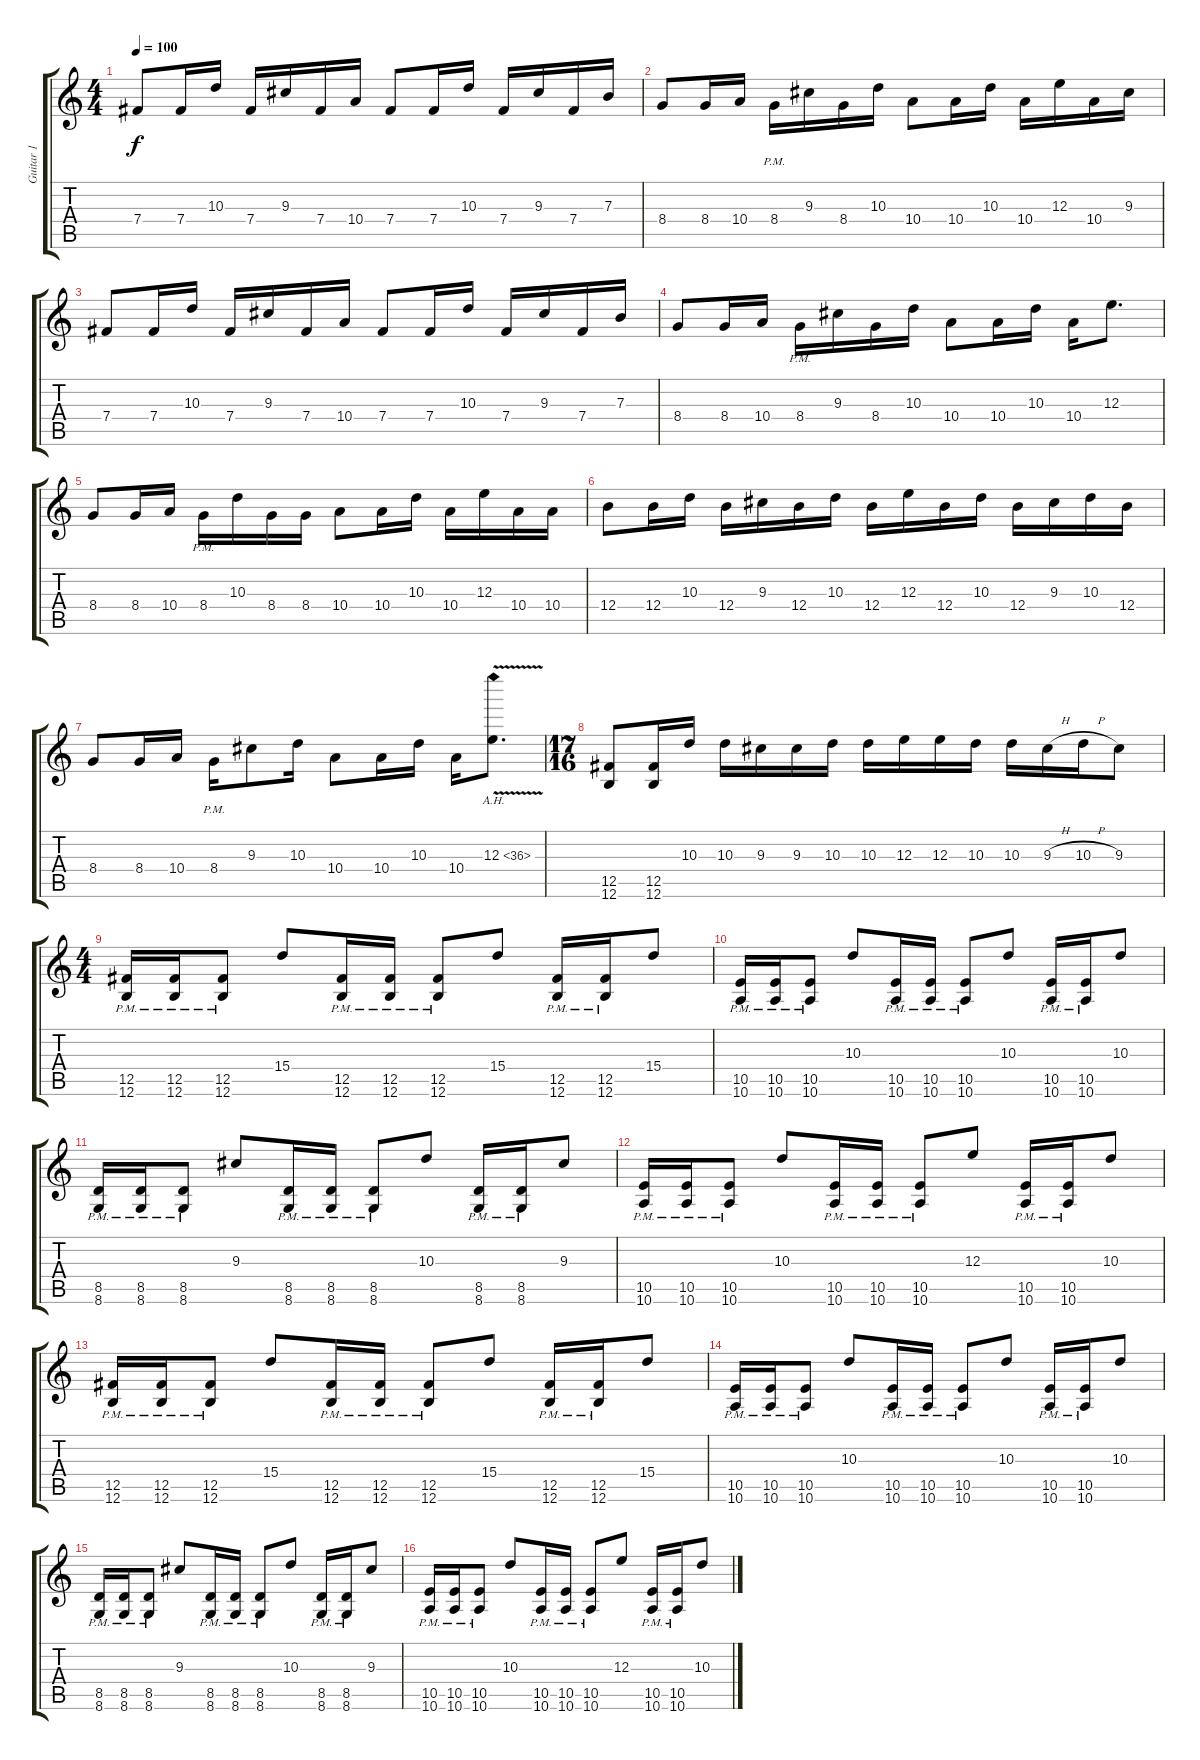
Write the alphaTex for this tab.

\track ("Guitar 1" "Guitar 1") {instrument distortionguitar}
\staff {score tabs}
\tuning (Db4 Ab3 E3 B2 Gb2 B1) {hide}
\ts (4 4)
\tempo 100
\clef g2
\ks c
7.4.8{dy f} 7.4.16 10.3.16 7.4.16 9.3.16 7.4.16 10.4.16 7.4.8 7.4.16 10.3.16 7.4.16 9.3.16 7.4.16 7.3.16 |
8.4.8 8.4.16 10.4.16 8.4{pm}.16 9.3.16 8.4.16 10.3.16 10.4.8 10.4.16 10.3.16 10.4.16 12.3.16 10.4.16 9.3.16 |
7.4.8 7.4.16 10.3.16 7.4.16 9.3.16 7.4.16 10.4.16 7.4.8 7.4.16 10.3.16 7.4.16 9.3.16 7.4.16 7.3.16 |
8.4.8 8.4.16 10.4.16 8.4{pm}.16 9.3.16 8.4.16 10.3.16 10.4.8 10.4.16 10.3.16 10.4.16 12.3.8{d} |
8.4.8 8.4.16 10.4.16 8.4{pm}.16 10.3.16 8.4.16 8.4.16 10.4.8 10.4.16 10.3.16 10.4.16 12.3.16 10.4.16 10.4.16 |
12.4.8 12.4.16 10.3.16 12.4.16 9.3.16 12.4.16 10.3.16 12.4.16 12.3.16 12.4.16 10.3.16 12.4.16 9.3.16 10.3.16 12.4.16 |
8.4.8 8.4.16 10.4.16 8.4{pm}.16 9.3.8 10.3.16 10.4.8 10.4.16 10.3.16 10.4.16 12.3{ah 24 v}.8{d} |
\ts (17 16)
(12.5 12.6).8 (12.5 12.6).16 10.3.16 10.3.16 9.3.16 9.3.16 10.3.16 10.3.16 12.3.16 12.3.16 10.3.16 10.3.16 9.3{h}.16 10.3{h}.16 9.3.8 |
\ts (4 4)
(12.5{pm} 12.6{pm}).16 (12.5{pm} 12.6{pm}).16 (12.5{pm} 12.6{pm}).8 15.4.8 (12.5{pm} 12.6{pm}).16 (12.5{pm} 12.6{pm}).16 (12.5{pm} 12.6{pm}).8 15.4.8 (12.5{pm} 12.6{pm}).16 (12.5{pm} 12.6{pm}).16 15.4.8 |
(10.5{pm} 10.6{pm}).16 (10.5{pm} 10.6{pm}).16 (10.5{pm} 10.6{pm}).8 10.3.8 (10.5{pm} 10.6{pm}).16 (10.5{pm} 10.6{pm}).16 (10.5{pm} 10.6{pm}).8 10.3.8 (10.5{pm} 10.6{pm}).16 (10.5{pm} 10.6{pm}).16 10.3.8 |
(8.5{pm} 8.6{pm}).16 (8.5{pm} 8.6{pm}).16 (8.5{pm} 8.6{pm}).8 9.3.8 (8.5{pm} 8.6{pm}).16 (8.5{pm} 8.6{pm}).16 (8.5{pm} 8.6{pm}).8 10.3.8 (8.5{pm} 8.6{pm}).16 (8.5{pm} 8.6{pm}).16 9.3.8 |
(10.5{pm} 10.6{pm}).16 (10.5{pm} 10.6{pm}).16 (10.5{pm} 10.6{pm}).8 10.3.8 (10.5{pm} 10.6{pm}).16 (10.5{pm} 10.6{pm}).16 (10.5{pm} 10.6{pm}).8 12.3.8 (10.5{pm} 10.6{pm}).16 (10.5{pm} 10.6{pm}).16 10.3.8 |
(12.5{pm} 12.6{pm}).16 (12.5{pm} 12.6{pm}).16 (12.5{pm} 12.6{pm}).8 15.4.8 (12.5{pm} 12.6{pm}).16 (12.5{pm} 12.6{pm}).16 (12.5{pm} 12.6{pm}).8 15.4.8 (12.5{pm} 12.6{pm}).16 (12.5{pm} 12.6{pm}).16 15.4.8 |
(10.5{pm} 10.6{pm}).16 (10.5{pm} 10.6{pm}).16 (10.5{pm} 10.6{pm}).8 10.3.8 (10.5{pm} 10.6{pm}).16 (10.5{pm} 10.6{pm}).16 (10.5{pm} 10.6{pm}).8 10.3.8 (10.5{pm} 10.6{pm}).16 (10.5{pm} 10.6{pm}).16 10.3.8 |
(8.5{pm} 8.6{pm}).16 (8.5{pm} 8.6{pm}).16 (8.5{pm} 8.6{pm}).8 9.3.8 (8.5{pm} 8.6{pm}).16 (8.5{pm} 8.6{pm}).16 (8.5{pm} 8.6{pm}).8 10.3.8 (8.5{pm} 8.6{pm}).16 (8.5{pm} 8.6{pm}).16 9.3.8 |
(10.5{pm} 10.6{pm}).16 (10.5{pm} 10.6{pm}).16 (10.5{pm} 10.6{pm}).8 10.3.8 (10.5{pm} 10.6{pm}).16 (10.5{pm} 10.6{pm}).16 (10.5{pm} 10.6{pm}).8 12.3.8 (10.5{pm} 10.6{pm}).16 (10.5{pm} 10.6{pm}).16 10.3.8
